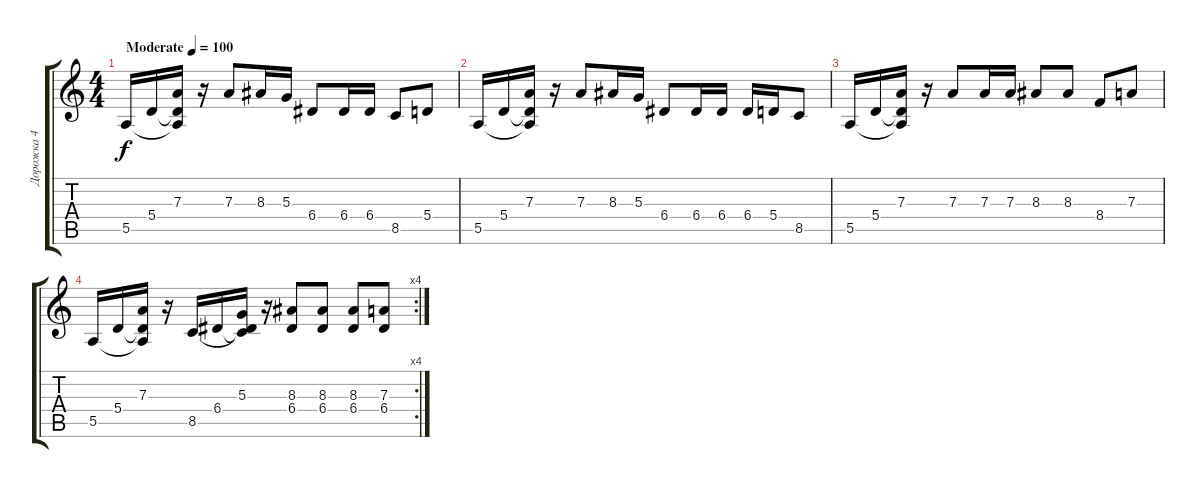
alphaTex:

\track ("Дорожка 4" "Дорожка 4") {instrument acousticguitarsteel}
\staff {score tabs}
\tuning (B3 Gb3 D3 A2 E2 B1) {hide}
\ts (4 4)
\tempo (100 "Moderate")
\clef g2
\ks c
5.5.16{dy f instrument acousticguitarsteel} 5.4.16 (7.3 5.4{t} 5.5{t}).16 r.16 7.3.8 8.3.16 5.3.16 6.4.8 6.4.16 6.4.16 8.5.8 5.4.8 |
5.5.16 5.4.16 (7.3 5.4{t} 5.5{t}).16 r.16 7.3.8 8.3.16 5.3.16 6.4.8 6.4.16 6.4.16 6.4.16 5.4.16 8.5.8 |
5.5.16 5.4.16 (7.3 5.4{t} 5.5{t}).16 r.16 7.3.8 7.3.16 7.3.16 8.3.8 8.3.8 8.4.8 7.3.8 |
\rc 4
5.5.16 5.4.16 (7.3 5.4{t} 5.5{t}).16 r.16 8.5.16 6.4.16 (5.3 6.4{t} 8.5{t}).16 r.16 (8.3 6.4).8 (8.3 6.4).8 (8.3 6.4).8 (7.3 6.4).8
